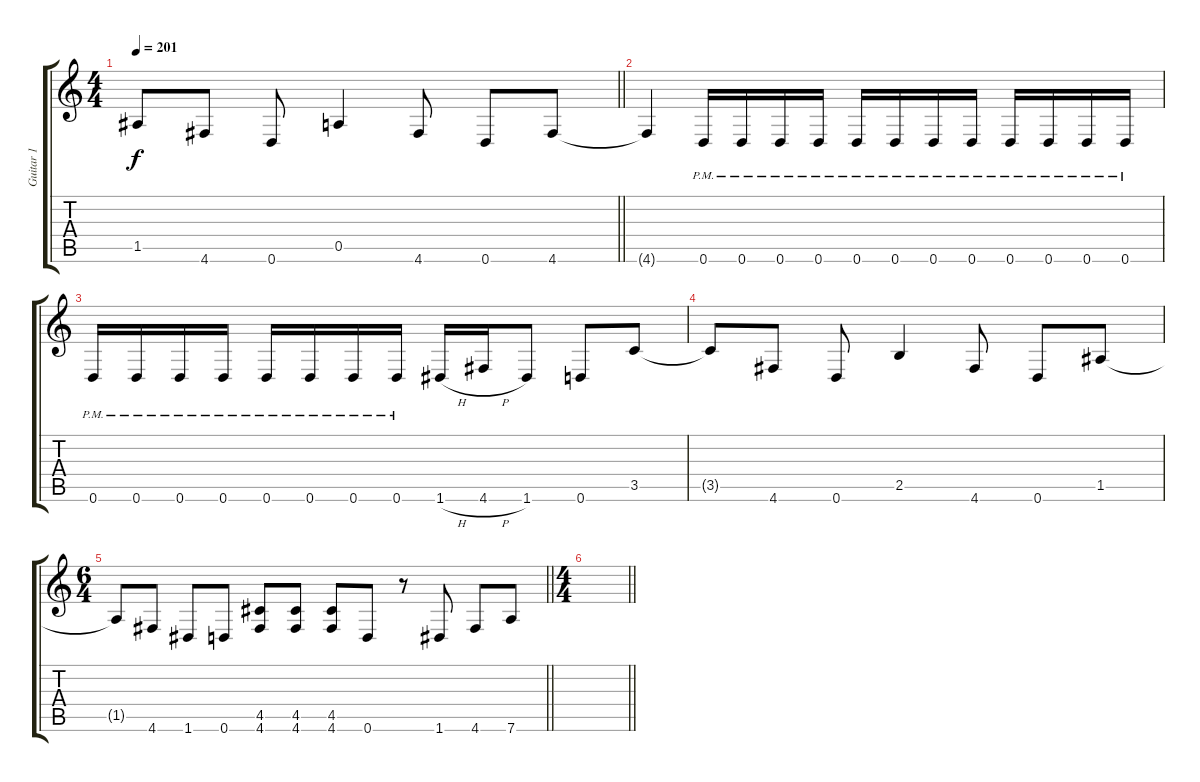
\track ("Guitar 1" "Guitar 1") {instrument distortionguitar}
\staff {score tabs}
\tuning (E4 B3 G3 D3 A2 D2) {hide}
\ts (4 4)
\tempo 201
\clef g2
\barLineRight lightlight
\ks c
1.5{t}.8{dy f} 4.6.8 0.6.8 0.5.4 4.6.8 0.6.8 4.6.8 |
4.6{t}.4 0.6{pm}.16 0.6{pm}.16 0.6{pm}.16 0.6{pm}.16 0.6{pm}.16 0.6{pm}.16 0.6{pm}.16 0.6{pm}.16 0.6{pm}.16 0.6{pm}.16 0.6{pm}.16 0.6{pm}.16 |
0.6{pm}.16 0.6{pm}.16 0.6{pm}.16 0.6{pm}.16 0.6{pm}.16 0.6{pm}.16 0.6{pm}.16 0.6{pm}.16 1.6{h}.16 4.6{h}.16 1.6.8 0.6.8 3.5.8 |
3.5{t}.8 4.6.8 0.6.8 2.5.4 4.6.8 0.6.8 1.5.8 |
\ts (6 4)
\barLineRight lightlight
1.5{t}.8 4.6.8 1.6.8 0.6.8 (4.5 4.6).8 (4.5 4.6).8 (4.5 4.6).8 0.6.8 r.8 1.6.8 4.6.8 7.6.8 |
\ts (4 4)
\barLineRight lightlight
